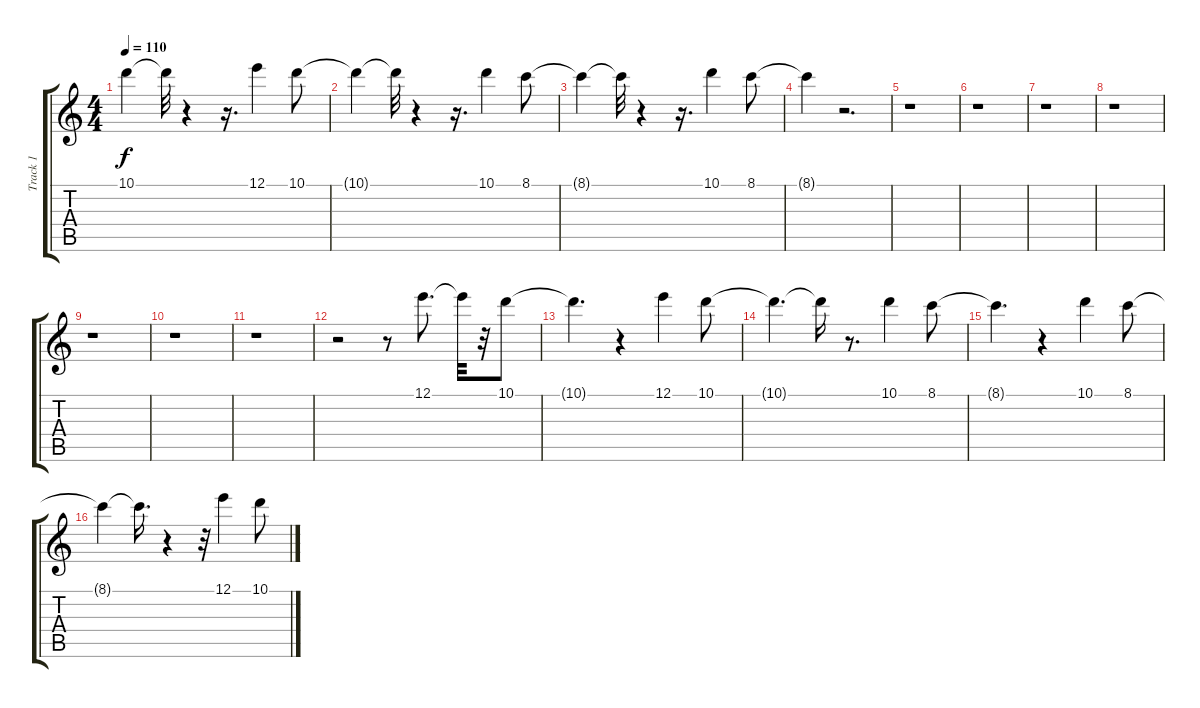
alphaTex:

\track ("Track 1" "Track 1") {instrument acousticguitarsteel}
\staff {score tabs}
\tuning (E4 B3 G3 D3 A2 E2) {hide}
\ts (4 4)
\tempo 110
\clef g2
\ks c
10.1{t}.4{dy f} 10.1{t}.32 r.4 r.16{d} 12.1.4 10.1.8 |
10.1{t}.4 10.1{t}.32 r.4 r.16{d} 10.1.4 8.1.8 |
8.1{t}.4 8.1{t}.32 r.4 r.16{d} 10.1.4 8.1.8 |
8.1{t}.4 r.2{d} |
r.1 |
r.1 |
r.1 |
r.1 |
r.1 |
r.1 |
r.1 |
r.2 r.8 12.1.8{d} 12.1{t}.32 r.32 10.1.8 |
10.1{t}.4{d} r.4 12.1.4 10.1.8 |
10.1{t}.4{d} 10.1{t}.16 r.8{d} 10.1.4 8.1.8 |
8.1{t}.4{d} r.4 10.1.4 8.1.8 |
8.1{t}.4 8.1{t}.16{d} r.4 r.32 12.1.4 10.1.8
